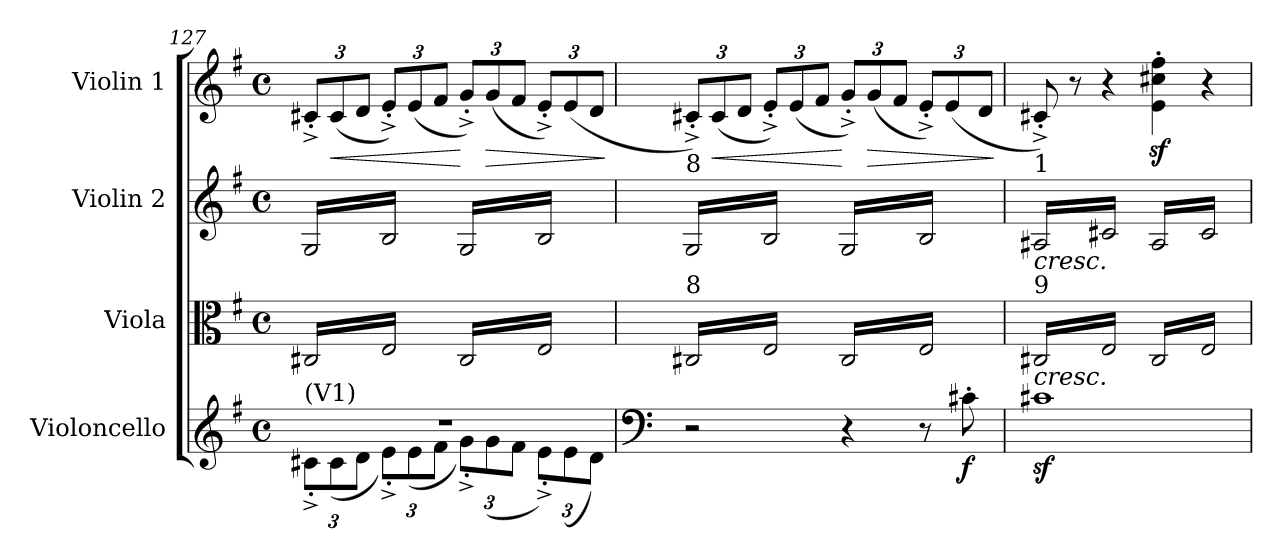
**kern	**dynam	**kern	**kern	**kern	**dynam
*part4	*part4	*part3	*part2	*part1	*part1
*staff4	*staff4	*staff3	*staff2	*staff1	*staff1
*I"Violoncello	*	*I"Viola	*I"Violin 2	*I"Violin 1	*
*I'Vc	*	*I'Vla	*I'Vln	*I'Vln	*
*clefG2	*	*clefC3	*clefG2	*clefG2	*
*k[f#]	*	*k[f#]	*k[f#]	*k[f#]	*
*M4/4	*	*M4/4	*M4/4	*M4/4	*
*met(c)	*	*met(c)	*met(c)	*met(c)	*
=127	=127	=127	=127	=127	=127
*^	*	*	*	*	*
*	*Xbrackettup	*	*	*	*Xbrackettup	*
!	!	!	!	!LO:TX:a:t=7	!	!
!	!	!	!LO:TX:a:t=7	!	!	!
!LO:TX:a:t=(V1)	!	!	!	!	!	!
*	*	*	*tremolo	*	*	*
*	*	*	*	*tremolo	*	*
1r	12c#X'^\L	.	(<16C#X/LL	(16G/LL	12c#X'^/L	.
.	.	.	16E/	16B/	.	.
!	!	!	!	!	!	!LO:HP:b
.	(12c#\	.	.	.	(12c#/	<
.	.	.	16C#X/	16G/	.	.
.	12d\J	.	.	.	12d/J	.
.	.	.	16E/	16B/	.	.
.	12e'^\L)	.	16C#X/	16G/	12e'^/L)	.
.	.	.	16E/	16B/	.	.
.	(12e\	.	.	.	(12e/	.
.	.	.	16C#X/	16G/	.	.
.	12f#\J	.	.	.	12f#/J	.
.	.	.	16E/JJ	16B/JJ	.	.
.	12g'^\L)	.	16C#/LL	16G/LL	12g'^/L)	[
.	.	.	16E/	16B/	.	.
!	!	!	!	!	!	!LO:HP:b
.	(12g\	.	.	.	(12g/	>
.	.	.	16C#/	16G/	.	.
.	12f#\J	.	.	.	12f#/J	.
.	.	.	16E/	16B/	.	.
.	12e'^\L)	.	16C#/	16G/	12e'^/L)	.
.	.	.	16E/	16B/	.	.
.	(12e\	.	.	.	(12e/	.
.	.	.	16C#/	16G/	.	.
.	12d\J)	.	.	.	12d/J	.
.	.	.	16E/JJ	16B/JJ	.	.
*v	*v	*	*	*	*	*
.	.	.	.	.	]
=128	=128	=128	=128	=128	=128
*clefF4	*	*	*	*	*
!	!	!	!LO:TX:a:t=8	!	!
!	!	!LO:TX:a:t=8	!	!	!
2r	.	16C#X/LL	16G/LL	12c#X'^/L)	.
.	.	16E/	16B/	.	.
!	!	!	!	!	!LO:HP:b
.	.	.	.	(12c#/	<
.	.	16C#X/	16G/	.	.
.	.	.	.	12d/J	.
.	.	16E/	16B/	.	.
.	.	16C#X/	16G/	12e'^/L)	.
.	.	16E/	16B/	.	.
.	.	.	.	(12e/	.
.	.	16C#X/	16G/	.	.
.	.	.	.	12f#/J	.
.	.	16E/JJ	16B/JJ	.	.
4r	.	16C#/LL	16G/LL	12g'^/L)	[
.	.	16E/)	16B/)	.	.
!	!	!	!	!	!LO:HP:b
.	.	.	.	(12g/	>
.	.	16C#/	16G/	.	.
.	.	.	.	12f#/J	.
.	.	16E/)	16B/)	.	.
8r	.	16C#/	16G/	12e'^/L)	.
.	.	16E/)	16B/)	.	.
.	.	.	.	(12e/	.
!	!LO:DY:b	!	!	!	!
8c#X'\	f	16C#/	16G/	.	.
.	.	.	.	12d/J	.
.	.	16E/)JJ	16B/)JJ	.	.
.	.	.	.	.	]
=129	=129	=129	=129	=129	=129
!	!	!	!LO:TX:a:t=1	!	!
!	!	!	!LO:TX:b:i:t=cresc.	!	!
!	!	!LO:TX:a:t=9	!	!	!
!	!	!LO:TX:b:i:t=cresc.	!	!	!
1c#Xz<	.	(16C#X/LL	(16A#X/LL	8c#X'^/)	.
.	.	16E/	16c#X/	.	.
.	.	16C#X/	16A#X/	8r	.
.	.	16E/	16c#X/	.	.
.	.	16C#X/	16A#X/	4r	.
.	.	16E/	16c#X/	.	.
.	.	16C#X/	16A#X/	.	.
.	.	16E/JJ	16c#X/JJ	.	.
.	.	16C#/LL	16A#/LL	4e\z<' 4cc#X\z<' 4ff#\z<'	.
.	.	16E/)	16c#/)	.	.
.	.	16C#/	16A#/	.	.
.	.	16E/)	16c#/)	.	.
.	.	16C#/	16A#/	4r	.
.	.	16E/)	16c#/)	.	.
.	.	16C#/	16A#/	.	.
.	.	16E/)JJ	16c#/)JJ	.	.
*	*	*	*Xtremolo	*	*
*	*	*Xtremolo	*	*	*
.	.	.	.	.	.
.	.	.	.	.	.
.	.	.	.	.	.
.	.	.	.	.	.
=	=	=	=	=	=
*-	*-	*-	*-	*-	*-
